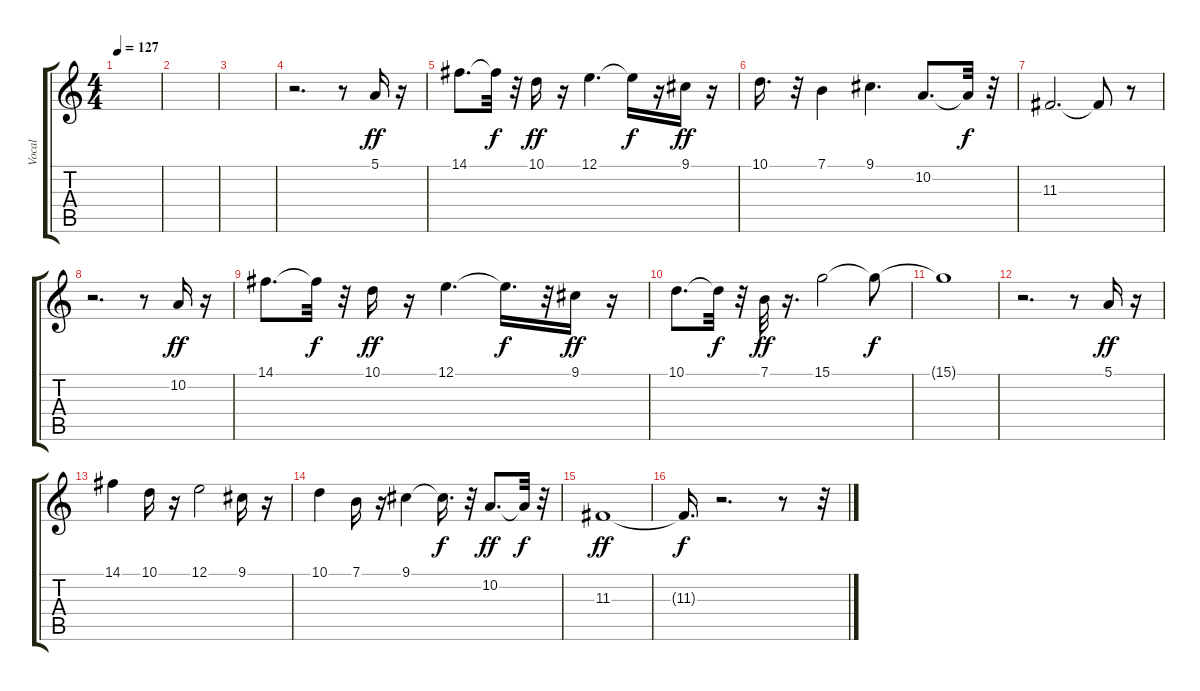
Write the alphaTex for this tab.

\track ("Vocal" "Vocal") {instrument flute}
\staff {score tabs}
\tuning (E4 B3 G3 D3 A2 E2) {hide}
\ts (4 4)
\tempo 127
\clef g2
\ks c
|
|
|
r.2{d volume 12 instrument rockorgan} r.8 5.1.16{dy ff} r.16 |
14.1.8{d} 14.1{t}.32{dy f} r.32 10.1.16{dy ff} r.16 12.1.4{d} 12.1{t}.16{dy f} r.16 9.1.16{dy ff} r.16 |
10.1.16{d} r.32 7.1.4 9.1.4{d} 10.2.8{d} 10.2{t}.32{dy f} r.32 |
11.3.2{d} 11.3{t}.8 r.8 |
r.2{d} r.8 10.2.16{dy ff} r.16 |
14.1.8{d} 14.1{t}.32{dy f} r.32 10.1.16{dy ff} r.16 12.1.4{d} 12.1{t}.16{d dy f} r.32 9.1.16{dy ff} r.16 |
10.1.8{d} 10.1{t}.32{dy f} r.32 7.1.32{dy ff} r.16{d} 15.1.2 15.1{t}.8{dy f} |
15.1{t}.1 |
r.2{d} r.8 5.1.16{dy ff} r.16 |
14.1.4 10.1.16 r.16 12.1.2 9.1.16 r.16 |
10.1.4 7.1.16 r.16 9.1.4 9.1{t}.16{d dy f} r.32 10.2.8{d dy ff} 10.2{t}.32{dy f} r.32 |
11.3.1{dy ff} |
11.3{t}.16{d dy f} r.2{d} r.8 r.32
